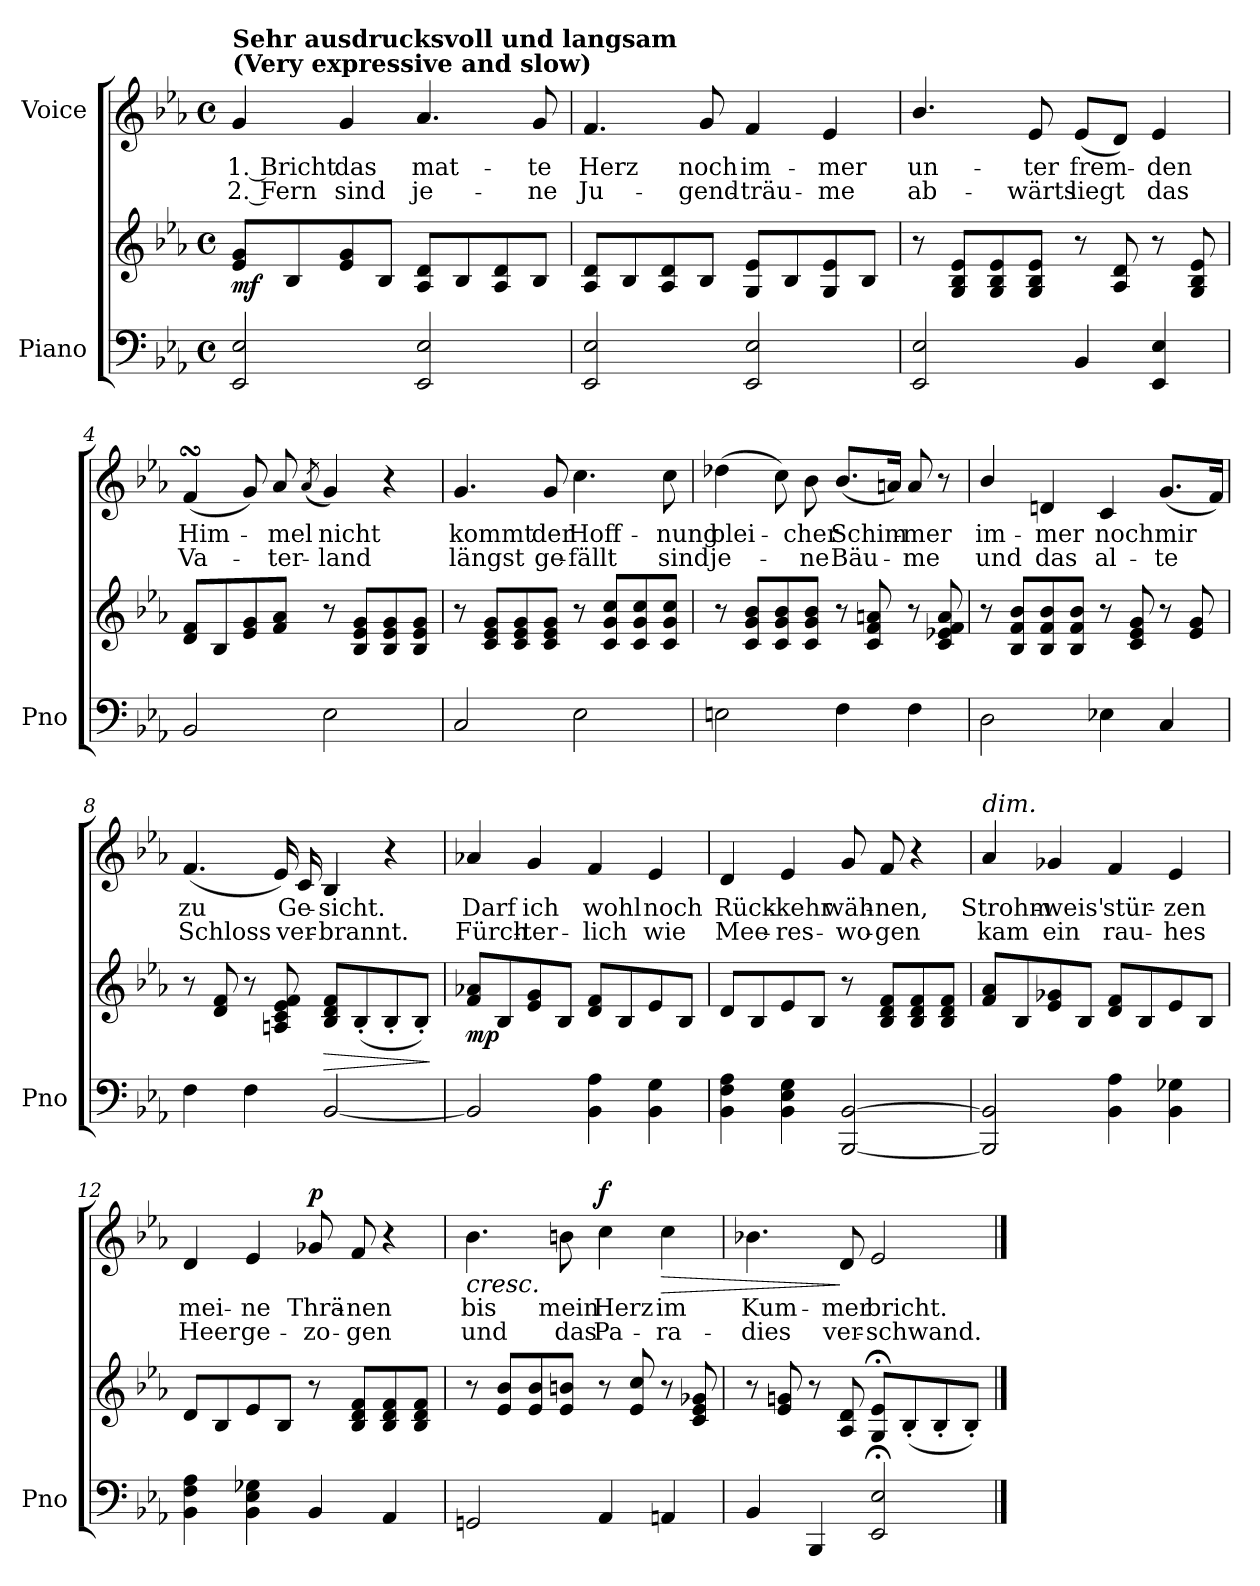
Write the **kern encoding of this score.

**kern	**kern	**dynam	**kern	**text	**text	**dynam
*part2	*part2	*part2	*part1	*part1	*part1	*part1
*staff3	*staff2	*staff2/3	*staff1	*staff1	*staff1	*staff1
*I"Piano	*	*	*I"Voice	*	*	*
*I'Pno	*	*	*	*	*	*
*clefF4	*clefG2	*	*clefG2	*	*	*
*k[b-e-a-]	*k[b-e-a-]	*	*k[b-e-a-]	*	*	*
*M4/4	*M4/4	*	*M4/4	*	*	*
*met(c)	*met(c)	*	*met(c)	*	*	*
=1	=1	=1	=1	=1	=1	=1
!	!	!	!LO:TX:a:B:t=(Very expressive and slow)	!	!	!
!	!	!	!LO:TX:a:B:t=Sehr ausdrucksvoll und langsam	!	!	!
!	!	!LO:DY:b	!	!LO:LY:b	!LO:LY:b	!
2EE-/ 2E-/	8e-/ 8g/L	mf	4g/	1. Bricht	2. Fern	.
.	8B-/	.	.	.	.	.
!	!	!	!	!LO:LY:b	!LO:LY:b	!
.	8e-/ 8g/	.	4g/	das	sind	.
.	8B-/J	.	.	.	.	.
!	!	!	!	!LO:LY:b	!LO:LY:b	!
2EE-/ 2E-/	8A-/ 8d/L	.	4.a-/	mat-	je-	.
.	8B-/	.	.	.	.	.
.	8A-/ 8d/	.	.	.	.	.
!	!	!	!	!LO:LY:b	!LO:LY:b	!
.	8B-/J	.	8g/	-te	-ne	.
=2	=2	=2	=2	=2	=2	=2
!	!	!	!	!LO:LY:b	!LO:LY:b	!
2EE-/ 2E-/	8A-/ 8d/L	.	4.f/	Herz	Ju-	.
.	8B-/	.	.	.	.	.
.	8A-/ 8d/	.	.	.	.	.
!	!	!	!	!LO:LY:b	!LO:LY:b	!
.	8B-/J	.	8g/	noch	-gend-	.
!	!	!	!	!LO:LY:b	!LO:LY:b	!
2EE-/ 2E-/	8G/ 8e-/L	.	4f/	im-	-träu-	.
.	8B-/	.	.	.	.	.
!	!	!	!	!LO:LY:b	!LO:LY:b	!
.	8G/ 8e-/	.	4e-/	-mer	-me	.
.	8B-/J	.	.	.	.	.
=3	=3	=3	=3	=3	=3	=3
!	!	!	!	!LO:LY:b	!LO:LY:b	!
2EE-/ 2E-/	8r	.	4.b-/	un-	ab-	.
.	8G/ 8B-/ 8e-/L	.	.	.	.	.
.	8G/ 8B-/ 8e-/	.	.	.	.	.
!	!	!	!	!LO:LY:b	!LO:LY:b	!
.	8G/ 8B-/ 8e-/J	.	8e-/	-ter	-wärts	.
!	!	!	!	!LO:LY:b	!LO:LY:b	!
4BB-/	8r	.	(<8e-/L	frem-	liegt	.
.	8A-/ 8d/	.	8d/J)	.	.	.
!	!	!	!	!LO:LY:b	!LO:LY:b	!
4EE-/ 4E-/	8r	.	4e-/	-den	das	.
.	8G/ 8B-/ 8e-/	.	.	.	.	.
=4	=4	=4	=4	=4	=4	=4
!	!	!	!	!LO:LY:b	!LO:LY:b	!
2BB-/	8d/ 8f/L	.	(<4fsSSS/	Him-	Va-	.
.	8B-/	.	.	.	.	.
.	8e-/ 8g/	.	8g/)	.	.	.
!	!	!	!	!LO:LY:b	!LO:LY:b	!
.	8f/ 8a-/J	.	8a-/	-mel	-ter-	.
.	.	.	(<8qa-/	.	.	.
!	!	!	!	!LO:LY:b	!LO:LY:b	!
2E-\	8r	.	4g/)	nicht	-land	.
.	8B-/ 8e-/ 8g/L	.	.	.	.	.
.	8B-/ 8e-/ 8g/	.	4r	.	.	.
.	8B-/ 8e-/ 8g/J	.	.	.	.	.
=5	=5	=5	=5	=5	=5	=5
!	!	!	!	!LO:LY:b	!LO:LY:b	!
2C/	8r	.	4.g/	kommt	längst	.
.	8c/ 8e-/ 8g/L	.	.	.	.	.
.	8c/ 8e-/ 8g/	.	.	.	.	.
!	!	!	!	!LO:LY:b	!LO:LY:b	!
.	8c/ 8e-/ 8g/J	.	8g/	der	ge-	.
!	!	!	!	!LO:LY:b	!LO:LY:b	!
2E-\	8r	.	4.cc\	Hoff-	-fällt	.
.	8c/ 8g/ 8cc/L	.	.	.	.	.
.	8c/ 8g/ 8cc/	.	.	.	.	.
!	!	!	!	!LO:LY:b	!LO:LY:b	!
.	8c/ 8g/ 8cc/J	.	8cc\	-nung	sind	.
!!LO:LB:g=z
=6	=6	=6	=6	=6	=6	=6
!	!	!	!	!LO:LY:b	!LO:LY:b	!
2En\	8r	.	(>4dd-X\	blei-	je-	.
.	8c/ 8g/ 8b-/L	.	.	.	.	.
.	8c/ 8g/ 8b-/	.	8cc\)	.	.	.
!	!	!	!	!LO:LY:b	!LO:LY:b	!
.	8c/ 8g/ 8b-/J	.	8b-\	-cher	-ne	.
!	!	!	!	!LO:LY:b	!LO:LY:b	!
4F\	8r	.	(<8.b-/L	Schim-	Bäu-	.
.	8c/ 8f/ 8an/	.	.	.	.	.
.	.	.	16an/Jk)	.	.	.
!	!	!	!	!LO:LY:b	!LO:LY:b	!
4F\	8r	.	8a/	-mer	-me	.
.	8c/ 8e-X/ 8f/ 8a/	.	8r	.	.	.
=7	=7	=7	=7	=7	=7	=7
!	!	!	!	!LO:LY:b	!LO:LY:b	!
2D\	8r	.	4b-/	im-	und	.
.	8B-/ 8f/ 8b-/L	.	.	.	.	.
!	!	!	!	!LO:LY:b	!LO:LY:b	!
.	8B-/ 8f/ 8b-/	.	4dn/	-mer	das	.
.	8B-/ 8f/ 8b-/J	.	.	.	.	.
!	!	!	!	!LO:LY:b	!LO:LY:b	!
4E-X\	8r	.	4c/	noch	al-	.
.	8c/ 8e-/ 8g/	.	.	.	.	.
!	!	!	!	!LO:LY:b	!LO:LY:b	!
4C/	8r	.	(<8.g/L	mir	-te	.
.	8e-/ 8g/	.	.	.	.	.
.	.	.	16f/Jk)	.	.	.
=8	=8	=8	=8	=8	=8	=8
!	!	!	!	!LO:LY:b	!LO:LY:b	!
4F\	8r	.	(<4.f/	zu	Schloss	.
.	8d/ 8f/	.	.	.	.	.
4F\	8r	.	.	.	.	.
.	8An/ 8c/ 8e-/ 8f/	.	16e-/)	.	.	.
!	!	!	!	!LO:LY:b	!LO:LY:b	!
.	.	.	16c/	Ge-	ver-	.
!	!	!LO:HP:b	!	!LO:LY:b	!LO:LY:b	!
[2BB-/	8B-/ 8d/ 8f/L	>	4B-/	-sicht.	-brannt.	.
.	(<8B-'/	.	.	.	.	.
.	8B-'/	.	4r	.	.	.
.	8B-'/J)	.	.	.	.	.
.	.	]	.	.	.	.
=9	=9	=9	=9	=9	=9	=9
!	!	!LO:DY:b	!	!LO:LY:b	!LO:LY:b	!
2BB-/]	8f/ 8a-X/L	mp	4a-X/	Darf	Fürch-	.
.	8B-/	.	.	.	.	.
!	!	!	!	!LO:LY:b	!LO:LY:b	!
.	8e-/ 8g/	.	4g/	ich	-ter-	.
.	8B-/J	.	.	.	.	.
!	!	!	!	!LO:LY:b	!LO:LY:b	!
4BB-\ 4A-\	8d/ 8f/L	.	4f/	wohl	-lich	.
.	8B-/	.	.	.	.	.
!	!	!	!	!LO:LY:b	!LO:LY:b	!
4BB-\ 4G\	8e-/	.	4e-/	noch	wie	.
.	8B-/J	.	.	.	.	.
=10	=10	=10	=10	=10	=10	=10
!	!	!	!	!LO:LY:b	!LO:LY:b	!
4BB-\ 4F\ 4A-\	8d/L	.	4d/	Rück-	Mee-	.
.	8B-/	.	.	.	.	.
!	!	!	!	!LO:LY:b	!LO:LY:b	!
4BB-\ 4E-\ 4G\	8e-/	.	4e-/	-kehr	-res-	.
.	8B-/J	.	.	.	.	.
!	!	!	!	!LO:LY:b	!LO:LY:b	!
[2BBB-/ [2BB-/	8r	.	8g/	wäh-	-wo-	.
!	!	!	!	!LO:LY:b	!LO:LY:b	!
.	8B-/ 8d/ 8f/L	.	8f/	-nen,	-gen	.
.	8B-/ 8d/ 8f/	.	4r	.	.	.
.	8B-/ 8d/ 8f/J	.	.	.	.	.
!!LO:LB:g=z
=11	=11	=11	=11	=11	=11	=11
!	!	!	!LO:TX:a:i:t=dim.	!	!	!
!	!	!	!	!LO:LY:b	!LO:LY:b	!
2BBB-/] 2BB-/]	8f/ 8a-/L	.	4a-/	Strohm-	kam	.
.	8B-/	.	.	.	.	.
!	!	!	!	!LO:LY:b	!LO:LY:b	!
.	8e-/ 8g-X/	.	4g-X/	-weis'	ein	.
.	8B-/J	.	.	.	.	.
!	!	!	!	!LO:LY:b	!LO:LY:b	!
4BB-\ 4A-\	8d/ 8f/L	.	4f/	stür-	rau-	.
.	8B-/	.	.	.	.	.
!	!	!	!	!LO:LY:b	!LO:LY:b	!
4BB-\ 4G-X\	8e-/	.	4e-/	-zen	-hes	.
.	8B-/J	.	.	.	.	.
=12	=12	=12	=12	=12	=12	=12
!	!	!	!	!LO:LY:b	!LO:LY:b	!
4BB-\ 4F\ 4A-\	8d/L	.	4d/	mei-	Heer	.
.	8B-/	.	.	.	.	.
!	!	!	!	!LO:LY:b	!LO:LY:b	!
4BB-\ 4E-\ 4G-X\	8e-/	.	4e-/	-ne	ge-	.
.	8B-/J	.	.	.	.	.
!	!	!	!	!LO:LY:b	!LO:LY:b	!LO:DY:a
4BB-/	8r	.	8g-X/	Thrä-	-zo-	p
!	!	!	!	!LO:LY:b	!LO:LY:b	!
.	8B-/ 8d/ 8f/L	.	8f/	-nen	-gen	.
4AA-/	8B-/ 8d/ 8f/	.	4r	.	.	.
.	8B-/ 8d/ 8f/J	.	.	.	.	.
=13	=13	=13	=13	=13	=13	=13
!	!	!	!	!LO:LY:b	!LO:LY:b	!LO:HP:b
2GGn/	8r	.	4.b-\	bis	und	<
.	8e-/ 8b-/L	.	.	.	.	.
.	8e-/ 8b-/	.	.	.	.	.
!	!	!	!	!LO:LY:b	!LO:LY:b	!
.	8e-/ 8bn/J	.	8bn\	mein	das	.
!	!	!	!	!LO:LY:b	!LO:LY:b	!LO:DY:a
4AA-/	8r	.	4cc\	Herz	Pa-	f
.	8e-/ 8cc/	.	.	.	.	.
!	!	!	!	!LO:LY:b	!LO:LY:b	!LO:HP:n=1:b
4AAn/	8r	.	4cc\	im	-ra-	[ >
.	8c/ 8e-/ 8g-X/	.	.	.	.	.
=14	=14	=14	=14	=14	=14	=14
*	*	*	*MM62	*	*	*
!	!	!	!	!LO:LY:b	!LO:LY:b	!
*	*	*	*^	*	*	*
*	*	*	*	*^	*	*	*
4BB-/	8r	.	4.b-X\	4ryy	2.ryy	Kum-	-dies	.
.	8e-/ 8gn/	.	.	.	.	.	.	.
*	*	*	*MM59	*	*	*	*	*
4BBB-/	8r	.	.	2.ryy	.	.	.	.
!	!	!	!	!	!	!LO:LY:b	!LO:LY:b	!
.	8A-/ 8d/	.	8d/	.	.	-mer	ver-	]
*	*	*	*MM56	*	*	*	*	*
!	!	!	!	!	!	!LO:LY:b	!LO:LY:b	!
2EE-/; 2E-/;	8G/;< 8e-/;<L	.	2e-/	.	.	bricht.	-schwand.	.
.	(<8B-'/	.	.	.	.	.	.	.
*	*	*	*MM53	*	*	*	*	*
.	8B-'/	.	.	.	4ryy	.	.	.
.	8B-'/J)	.	.	.	.	.	.	.
*	*	*	*v	*v	*v	*	*	*
==	==	==	==	==	==	==
*-	*-	*-	*-	*-	*-	*-
